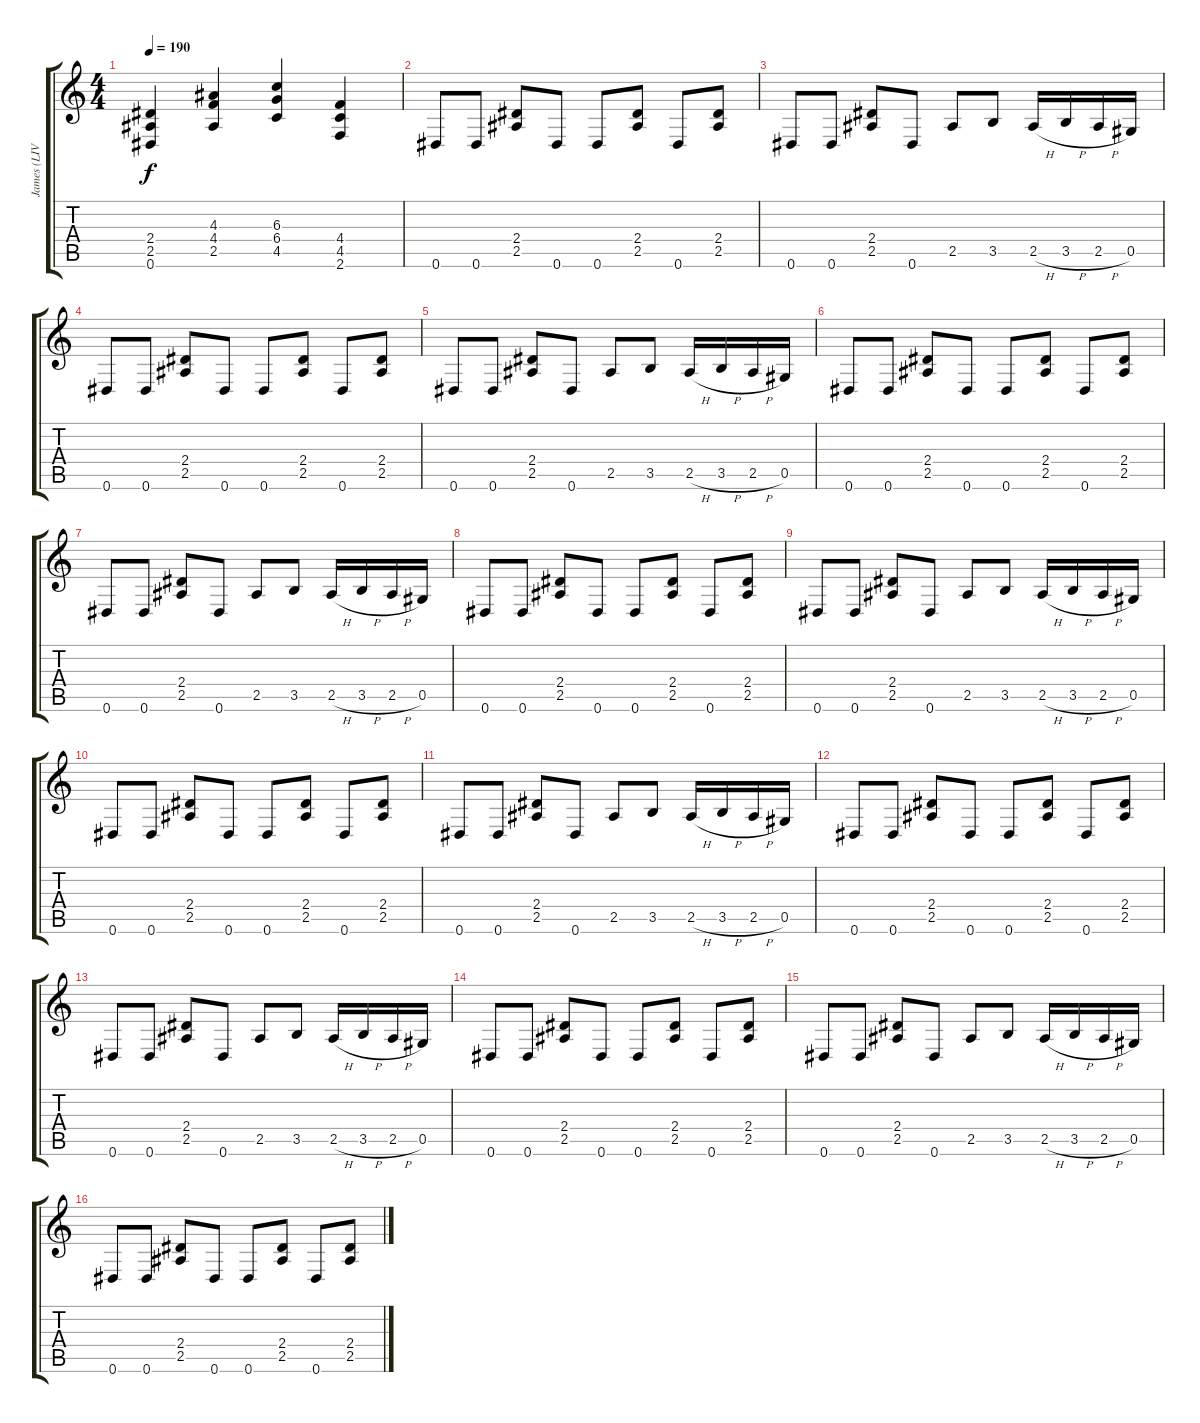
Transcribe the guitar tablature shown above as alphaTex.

\track ("James (LIVE version)" "James (LIV") {instrument distortionguitar}
\staff {score tabs}
\tuning (Eb4 Bb3 Gb3 Db3 Ab2 Eb2) {hide}
\ts (4 4)
\tempo 190
\clef g2
\ks c
(2.4{t} 2.5{t} 0.6{t}).4{dy f} (4.3 4.4 2.5).4 (6.3 6.4 4.5).4 (4.4 4.5 2.6).4 |
0.6.8 0.6.8 (2.4 2.5).8 0.6.8 0.6.8 (2.4 2.5).8 0.6.8 (2.4 2.5).8 |
0.6.8 0.6.8 (2.4 2.5).8 0.6.8 2.5.8 3.5.8 2.5{h}.16 3.5{h}.16 2.5{h}.16 0.5.16 |
0.6.8 0.6.8 (2.4 2.5).8 0.6.8 0.6.8 (2.4 2.5).8 0.6.8 (2.4 2.5).8 |
0.6.8 0.6.8 (2.4 2.5).8 0.6.8 2.5.8 3.5.8 2.5{h}.16 3.5{h}.16 2.5{h}.16 0.5.16 |
0.6.8 0.6.8 (2.4 2.5).8 0.6.8 0.6.8 (2.4 2.5).8 0.6.8 (2.4 2.5).8 |
0.6.8 0.6.8 (2.4 2.5).8 0.6.8 2.5.8 3.5.8 2.5{h}.16 3.5{h}.16 2.5{h}.16 0.5.16 |
0.6.8 0.6.8 (2.4 2.5).8 0.6.8 0.6.8 (2.4 2.5).8 0.6.8 (2.4 2.5).8 |
0.6.8 0.6.8 (2.4 2.5).8 0.6.8 2.5.8 3.5.8 2.5{h}.16 3.5{h}.16 2.5{h}.16 0.5.16 |
0.6.8 0.6.8 (2.4 2.5).8 0.6.8 0.6.8 (2.4 2.5).8 0.6.8 (2.4 2.5).8 |
0.6.8 0.6.8 (2.4 2.5).8 0.6.8 2.5.8 3.5.8 2.5{h}.16 3.5{h}.16 2.5{h}.16 0.5.16 |
0.6.8 0.6.8 (2.4 2.5).8 0.6.8 0.6.8 (2.4 2.5).8 0.6.8 (2.4 2.5).8 |
0.6.8 0.6.8 (2.4 2.5).8 0.6.8 2.5.8 3.5.8 2.5{h}.16 3.5{h}.16 2.5{h}.16 0.5.16 |
0.6.8 0.6.8 (2.4 2.5).8 0.6.8 0.6.8 (2.4 2.5).8 0.6.8 (2.4 2.5).8 |
0.6.8 0.6.8 (2.4 2.5).8 0.6.8 2.5.8 3.5.8 2.5{h}.16 3.5{h}.16 2.5{h}.16 0.5.16 |
0.6.8 0.6.8 (2.4 2.5).8 0.6.8 0.6.8 (2.4 2.5).8 0.6.8 (2.4 2.5).8
